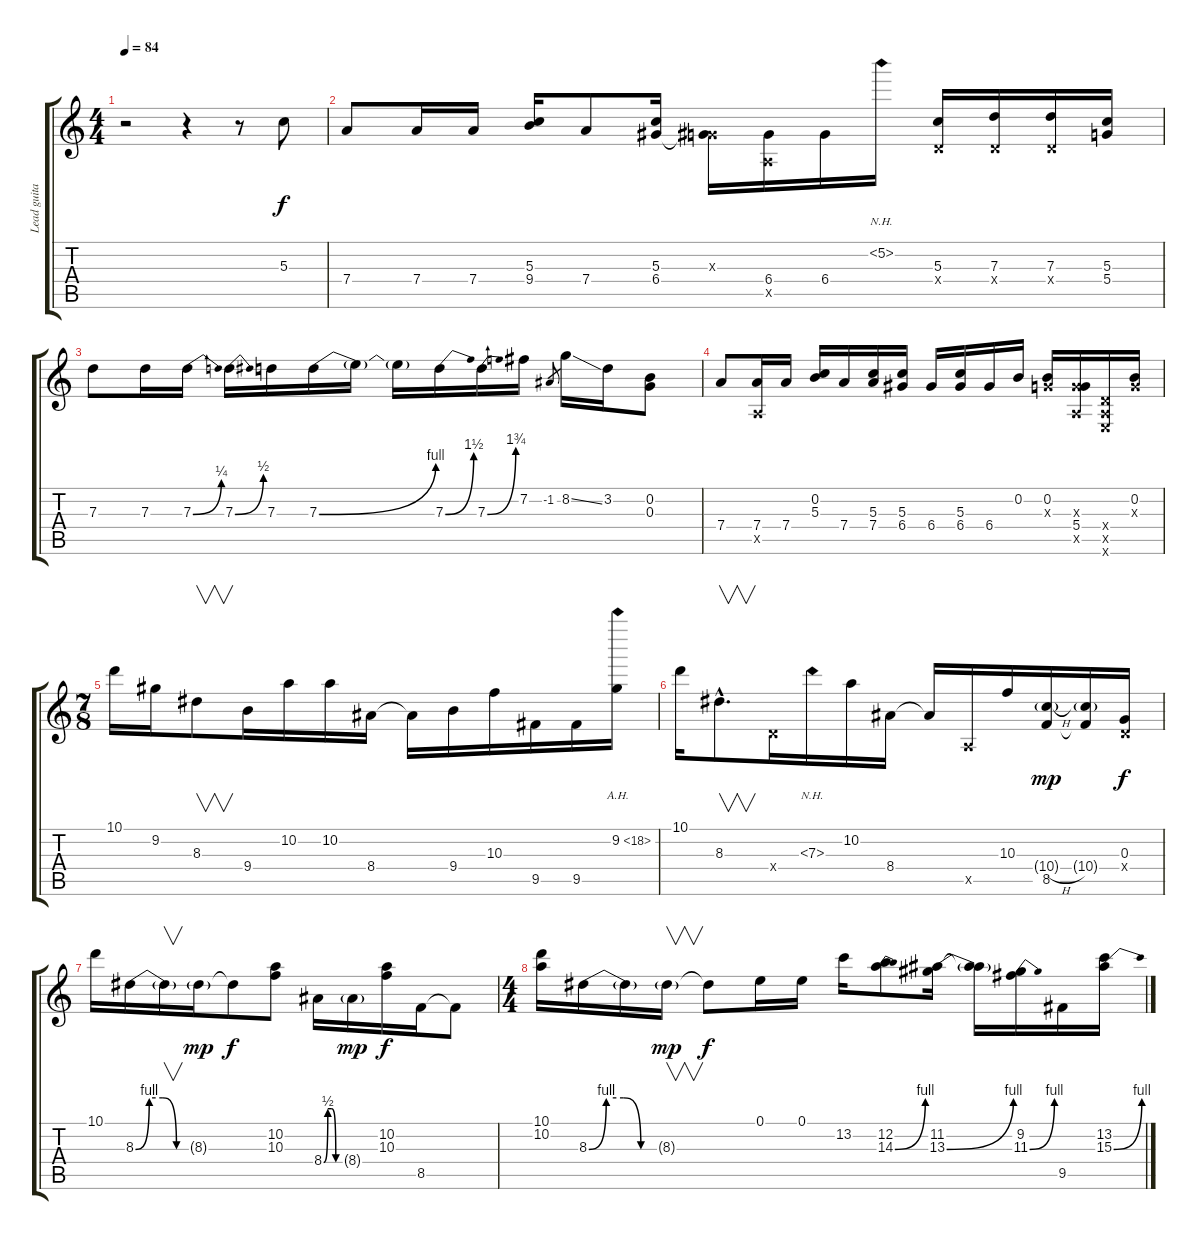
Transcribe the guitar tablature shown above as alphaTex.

\track ("Lead guitar" "Lead guita") {instrument overdrivenguitar}
\staff {score tabs}
\tuning (E4 B3 G3 D3 A2 E2) {hide}
\ts (4 4)
\tempo 84
\clef g2
\ks c
r.2{dy f} r.4 r.8 5.3.8 |
7.4.8 7.4.16 7.4.16 (5.3 9.4).16 7.4.8 (5.3 6.4).16 (0.3{x} 6.4{t}).16 (6.4 0.5{x}).16 6.4.16 5.2{nh}.16 (5.3 0.4{x}).16 (7.3 0.4{x}).16 (7.3 0.4{x}).16 (5.3 5.4).16 |
7.3.8 7.3.16 7.3{be (bend 0 0 60 1)}.16 7.3{be (bend 0 0 60 2)}.16 7.3.16 7.3{be (bend 0 0 60 4)}.16 7.3{t}.16 7.3{t}.16 7.3{be (bend 0 0 60 6)}.16 7.3{be (bend 0 0 60 7)}.16 7.2.16 -1.2.8{gr} 8.2{ss}.16 3.2.16 (0.2 0.3).8 |
7.4.8 (7.4 0.5{x}).16 7.4.16 (0.2 5.3).16 7.4.16 (5.3 7.4).16 (5.3 6.4).16 6.4.16 (5.3 6.4).16 6.4.16 0.2.16 (0.2 0.3{x}).16 (0.3{x} 5.4 0.5{x}).16 (0.4{x} 0.5{x} 0.6{x}).16 (0.2 0.3{x}).16 |
\ts (7 8)
10.1.16 9.2.16 8.3.8{v} 9.4.16 10.2.16 10.2.16 8.4.16 8.4{t}.16 9.4.16 10.3.16 9.5.16 9.5.16 9.2{ah 9}.16 |
10.1.16 8.3{hac}.8{v d} 0.4{x}.16 7.3{nh}.16 10.2.16 8.4.16 8.4{t}.16 0.5{x}.16 10.3.16 (10.4{h g} 8.5).16{dy mp} (10.4{g} 8.5{t}).16 (0.3 0.4{x}).16{dy f} |
10.1.16 8.3{be (custom 0 0 15 4 30 4 45 0 60 0)}.16 8.3{t}.16{v} 8.3{g}.16{dy mp} 8.3{t}.8{dy f} (10.2 10.3).8 8.4{be (custom 0 0 15 2 30 2 45 0 60 0)}.16 8.4{g}.16{dy mp} (10.2 10.3).16{dy f} 8.5.16 8.5{t}.8 |
\ts (4 4)
(10.1 10.2).16 8.3{be (custom 0 0 15 4 30 4 45 0 60 0)}.16 8.3{t}.16 8.3{g}.16{v dy mp} 8.3{t}.8{dy f} 0.1.16 0.1.16 13.2.16 (12.2 14.3{be (bend 0 0 60 4)}).8 (11.2 13.3{be (bend 0 0 60 4)}).16 (11.2{t} 13.3{t}).16 (9.2 11.3{be (bend 0 0 60 4)}).16 9.5.16 (13.2 15.3{be (bend 0 0 60 4)}).16
